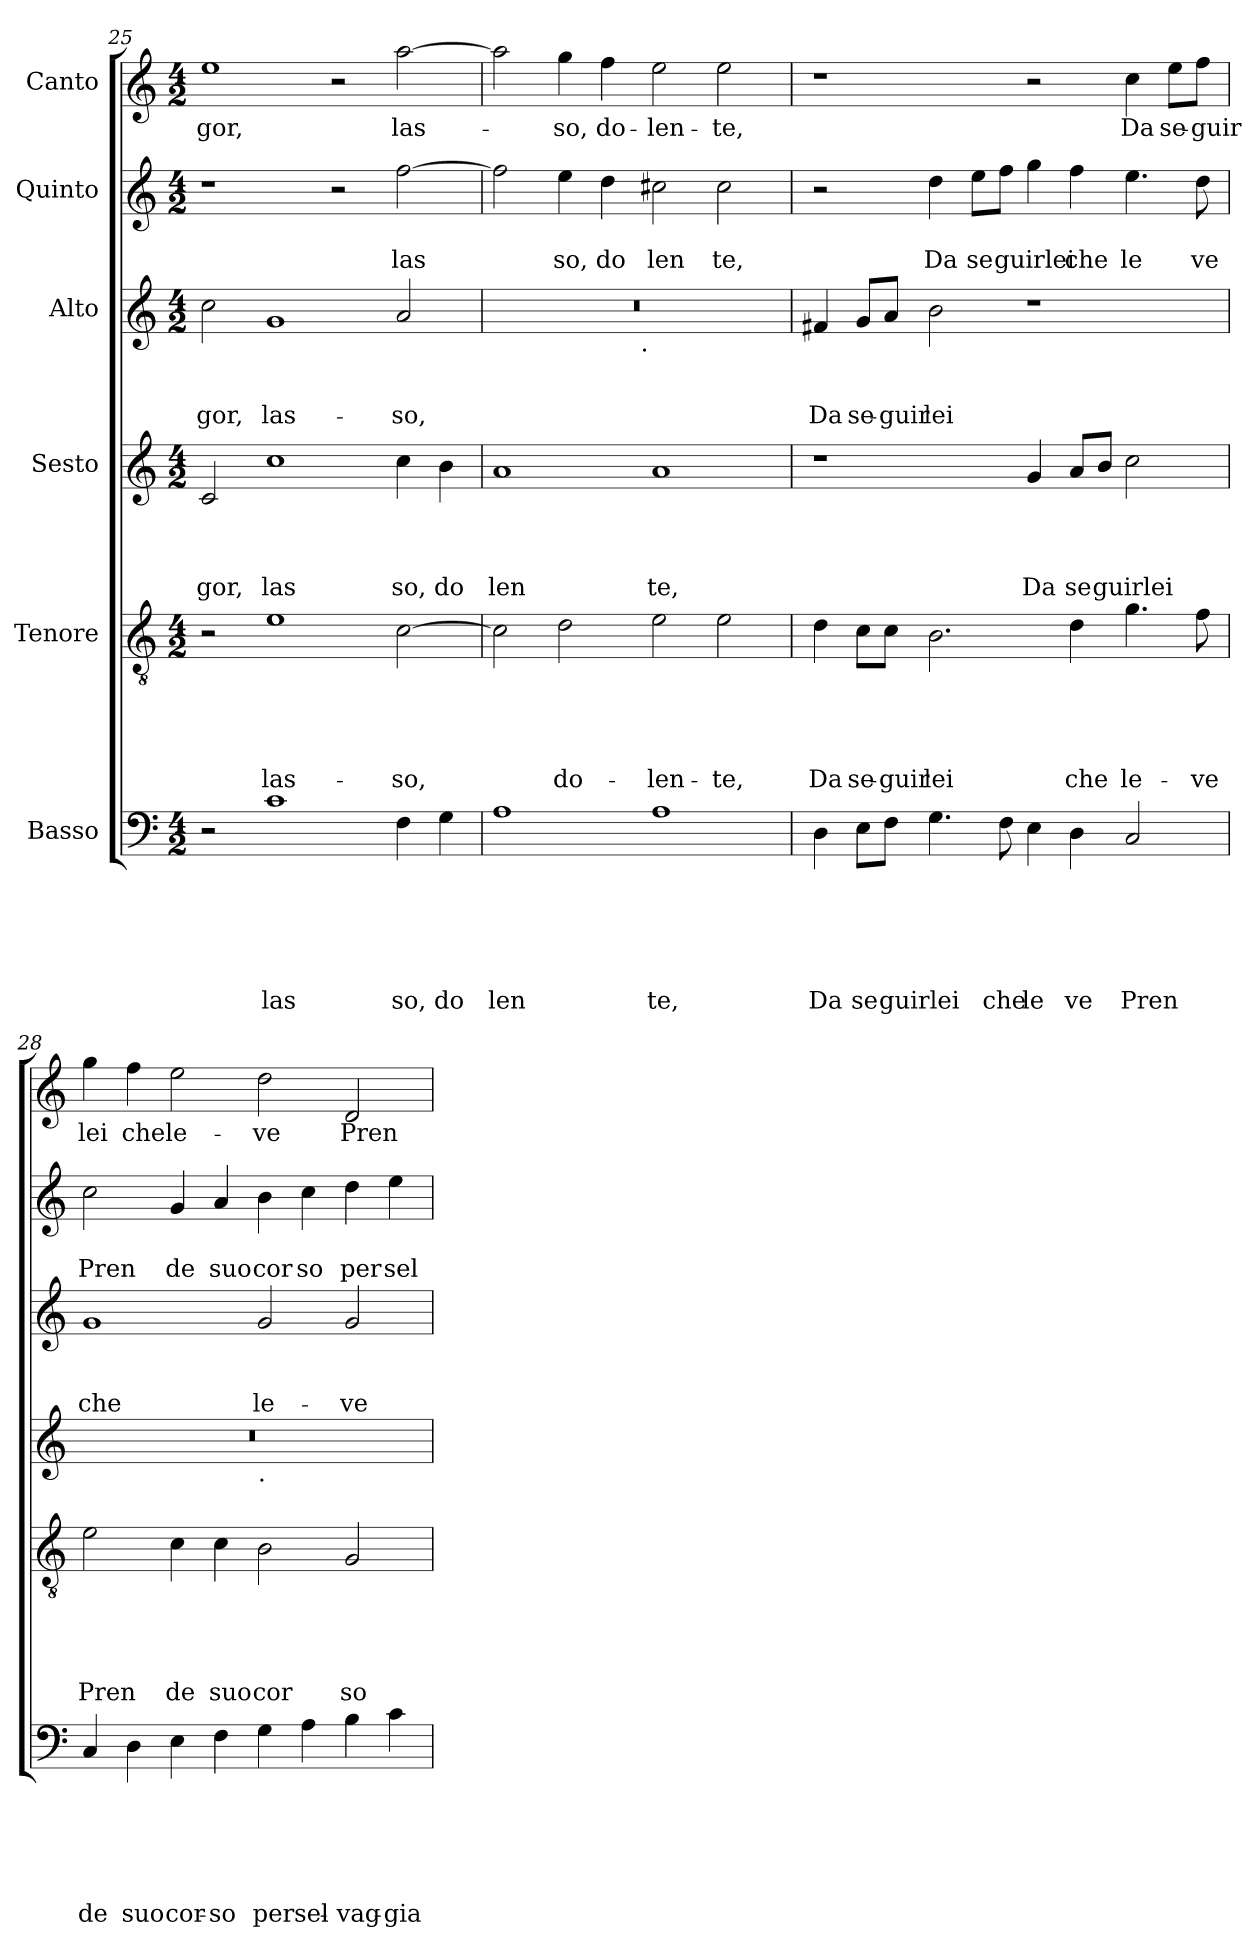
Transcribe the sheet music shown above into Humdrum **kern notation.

**kern	**text	**text	**text	**text	**text	**text	**kern	**text	**text	**text	**text	**text	**kern	**text	**text	**text	**text	**kern	**text	**text	**text	**kern	**text	**text	**kern	**text
*part6	*part6	*part6	*part6	*part6	*part6	*part6	*part5	*part5	*part5	*part5	*part5	*part5	*part4	*part4	*part4	*part4	*part4	*part3	*part3	*part3	*part3	*part2	*part2	*part2	*part1	*part1
*staff6	*staff6	*staff6	*staff6	*staff6	*staff6	*staff6	*staff5	*staff5	*staff5	*staff5	*staff5	*staff5	*staff4	*staff4	*staff4	*staff4	*staff4	*staff3	*staff3	*staff3	*staff3	*staff2	*staff2	*staff2	*staff1	*staff1
*I"Basso	*	*	*	*	*	*	*I"Tenore	*	*	*	*	*	*I"Sesto	*	*	*	*	*I"Alto	*	*	*	*I"Quinto	*	*	*I"Canto	*
*clefF4	*	*	*	*	*	*	*clefGv2	*	*	*	*	*	*clefG2	*	*	*	*	*clefG2	*	*	*	*clefG2	*	*	*clefG2	*
*k[]	*	*	*	*	*	*	*k[]	*	*	*	*	*	*k[]	*	*	*	*	*k[]	*	*	*	*k[]	*	*	*k[]	*
*C:	*	*	*	*	*	*	*C:	*	*	*	*	*	*C:	*	*	*	*	*C:	*	*	*	*C:	*	*	*C:	*
*M4/2	*	*	*	*	*	*	*M4/2	*	*	*	*	*	*M4/2	*	*	*	*	*M4/2	*	*	*	*M4/2	*	*	*M4/2	*
=25	=25	=25	=25	=25	=25	=25	=25	=25	=25	=25	=25	=25	=25	=25	=25	=25	=25	=25	=25	=25	=25	=25	=25	=25	=25	=25
!	!	!	!	!	!	!	!	!	!	!	!	!	!	!	!	!	!LO:LY:b	!	!	!	!LO:LY:b	!	!	!	!	!LO:LY:b
2r	.	.	.	.	.	.	2r	.	.	.	.	.	2c/	.	.	.	gor,	2cc\	.	.	-gor,	1r	.	.	1ee	-gor,
!	!	!	!	!	!	!LO:LY:b	!	!	!	!	!	!LO:LY:b	!	!	!	!	!LO:LY:b	!	!	!	!LO:LY:b	!	!	!	!	!
1c	.	.	.	.	.	las	1e	.	.	.	.	las-	1cc	.	.	.	las	1g	.	.	las-	.	.	.	.	.
.	.	.	.	.	.	.	.	.	.	.	.	.	.	.	.	.	.	.	.	.	.	2r	.	.	2r	.
!	!	!	!	!	!	!LO:LY:b	!	!	!	!	!	!LO:LY:b	!	!	!	!	!LO:LY:b	!	!	!	!LO:LY:b	!	!	!LO:LY:b	!	!LO:LY:b
4F\	.	.	.	.	.	so,	[>2c\	.	.	.	.	-so,	4cc\	.	.	.	so,	2a/	.	.	-so,	[>2ff\	.	las	[>2aa\	las-
!	!	!	!	!	!	!LO:LY:b	!	!	!	!	!	!	!	!	!	!	!LO:LY:b	!	!	!	!	!	!	!	!	!
4G\	.	.	.	.	.	do	.	.	.	.	.	.	4b\	.	.	.	do	.	.	.	.	.	.	.	.	.
=26	=26	=26	=26	=26	=26	=26	=26	=26	=26	=26	=26	=26	=26	=26	=26	=26	=26	=26	=26	=26	=26	=26	=26	=26	=26	=26
!	!	!	!	!	!	!LO:LY:b	!	!	!	!	!	!	!	!	!	!	!LO:LY:b	!	!	!	!	!	!	!	!	!
*	*	*	*	*	*	*	*	*	*	*	*	*	*	*	*	*	*	*^	*	*	*	*	*	*	*	*
1A	.	.	.	.	.	len	2c\]	.	.	.	.	.	1a	.	.	.	len	0r	2ryy	.	.	.	2ff\]	.	.	2aa\]	.
!	!	!	!	!	!	!	!	!	!	!	!	!LO:LY:b	!	!	!	!	!	!	!	!	!	!	!	!	!LO:LY:b	!	!LO:LY:b
.	.	.	.	.	.	.	2d\	.	.	.	.	do-	.	.	.	.	.	.	4...ryy	.	.	.	4ee\	.	so,	4gg\	-so,
!	!	!	!	!	!	!	!	!	!	!	!	!	!	!	!	!	!	!	!	!	!	!	!	!	!LO:LY:b	!	!LO:LY:b
.	.	.	.	.	.	.	.	.	.	.	.	.	.	.	.	.	.	.	.	.	.	.	4dd\	.	do	4ff\	do-
!	!	!	!	!	!	!	!	!	!	!	!	!	!	!	!	!	!	!	!LO:TX:b:t=.	!	!	!	!	!	!	!	!
.	.	.	.	.	.	.	.	.	.	.	.	.	.	.	.	.	.	.	1ryy	.	.	.	.	.	.	.	.
!	!	!	!	!	!	!LO:LY:b	!	!	!	!	!	!LO:LY:b	!	!	!	!	!LO:LY:b	!	!	!	!	!	!	!	!LO:LY:b	!	!LO:LY:b
1A	.	.	.	.	.	te,	2e\	.	.	.	.	-len-	1a	.	.	.	te,	.	.	.	.	.	2cc#X\	.	len	2ee\	-len-
!	!	!	!	!	!	!	!	!	!	!	!	!LO:LY:b	!	!	!	!	!	!	!	!	!	!	!	!	!LO:LY:b	!	!LO:LY:b
.	.	.	.	.	.	.	2e\	.	.	.	.	-te,	.	.	.	.	.	.	.	.	.	.	2cc#\	.	te,	2ee\	-te,
.	.	.	.	.	.	.	.	.	.	.	.	.	.	.	.	.	.	.	32ryy	.	.	.	.	.	.	.	.
=27	=27	=27	=27	=27	=27	=27	=27	=27	=27	=27	=27	=27	=27	=27	=27	=27	=27	=27	=27	=27	=27	=27	=27	=27	=27	=27	=27
!	!	!	!	!	!	!LO:LY:b	!	!	!	!	!	!LO:LY:b	!	!	!	!	!	!	!	!	!	!LO:LY:b	!	!	!	!	!
*	*	*	*	*	*	*	*	*	*	*	*	*	*	*	*	*	*	*v	*v	*	*	*	*	*	*	*	*
4D\	.	.	.	.	.	Da	4d\	.	.	.	.	Da	1r	.	.	.	.	4f#X/	.	.	Da	2r	.	.	1r	.
!	!	!	!	!	!	!LO:LY:b	!	!	!	!	!	!LO:LY:b	!	!	!	!	!	!	!	!	!LO:LY:b	!	!	!	!	!
8E\L	.	.	.	.	.	se	8c\L	.	.	.	.	se-	.	.	.	.	.	8g/L	.	.	se-	.	.	.	.	.
!	!	!	!	!	!	!LO:LY:b	!	!	!	!	!	!LO:LY:b	!	!	!	!	!	!	!	!	!LO:LY:b	!	!	!	!	!
8F\J	.	.	.	.	.	guirlei	8c\J	.	.	.	.	-guir	.	.	.	.	.	8a/J	.	.	-guir	.	.	.	.	.
!	!	!	!	!	!	!	!	!	!	!	!	!LO:LY:b	!	!	!	!	!	!	!	!	!LO:LY:b	!	!	!LO:LY:b	!	!
4.G\	.	.	.	.	.	.	2.B\	.	.	.	.	lei	.	.	.	.	.	2b\	.	.	lei	4dd\	.	Da	.	.
!	!	!	!	!	!	!	!	!	!	!	!	!	!	!	!	!	!	!	!	!	!	!	!	!LO:LY:b	!	!
.	.	.	.	.	.	.	.	.	.	.	.	.	.	.	.	.	.	.	.	.	.	8ee\L	.	se	.	.
!	!	!	!	!	!	!LO:LY:b	!	!	!	!	!	!	!	!	!	!	!	!	!	!	!	!	!	!LO:LY:b	!	!
8F\	.	.	.	.	.	che	.	.	.	.	.	.	.	.	.	.	.	.	.	.	.	8ff\J	.	guirlei	.	.
!	!	!	!	!	!	!LO:LY:b	!	!	!	!	!	!	!	!	!	!	!LO:LY:b	!	!	!	!	!	!	!	!	!
4E\	.	.	.	.	.	le	.	.	.	.	.	.	4g/	.	.	.	Da	1r	.	.	.	4gg\	.	.	2r	.
!	!	!	!	!	!	!LO:LY:b	!	!	!	!	!	!LO:LY:b	!	!	!	!	!LO:LY:b	!	!	!	!	!	!	!LO:LY:b	!	!
4D\	.	.	.	.	.	ve	4d\	.	.	.	.	che	8a/L	.	.	.	se	.	.	.	.	4ff\	.	che	.	.
!	!	!	!	!	!	!	!	!	!	!	!	!	!	!	!	!	!LO:LY:b	!	!	!	!	!	!	!	!	!
.	.	.	.	.	.	.	.	.	.	.	.	.	8b/J	.	.	.	guirlei	.	.	.	.	.	.	.	.	.
!	!	!	!	!	!	!LO:LY:b	!	!	!	!	!	!LO:LY:b	!	!	!	!	!	!	!	!	!	!	!	!LO:LY:b	!	!LO:LY:b
2C/	.	.	.	.	.	Pren	4.g\	.	.	.	.	le-	2cc\	.	.	.	.	.	.	.	.	4.ee\	.	le	4cc\	Da
!	!	!	!	!	!	!	!	!	!	!	!	!	!	!	!	!	!	!	!	!	!	!	!	!	!	!LO:LY:b
.	.	.	.	.	.	.	.	.	.	.	.	.	.	.	.	.	.	.	.	.	.	.	.	.	8ee\L	se-
!	!	!	!	!	!	!	!	!	!	!	!	!LO:LY:b	!	!	!	!	!	!	!	!	!	!	!	!LO:LY:b	!	!LO:LY:b
.	.	.	.	.	.	.	8f\	.	.	.	.	-ve	.	.	.	.	.	.	.	.	.	8dd\	.	ve	8ff\J	-guir
!!LO:PB:g=z
=28	=28	=28	=28	=28	=28	=28	=28	=28	=28	=28	=28	=28	=28	=28	=28	=28	=28	=28	=28	=28	=28	=28	=28	=28	=28	=28
!	!	!	!	!	!	!LO:LY:b	!	!	!	!	!	!LO:LY:b	!	!	!	!	!	!	!	!	!LO:LY:b	!	!	!LO:LY:b	!	!LO:LY:b
*	*	*	*	*	*	*	*	*	*	*	*	*	*^	*	*	*	*	*	*	*	*	*	*	*	*	*
4C/	.	.	.	.	.	de	2e\	.	.	.	.	Pren	0r	1ryy	.	.	.	.	1g	.	.	che	2cc\	.	Pren	4gg\	lei
!	!	!	!	!	!	!LO:LY:b	!	!	!	!	!	!	!	!	!	!	!	!	!	!	!	!	!	!	!	!	!LO:LY:b
4D\	.	.	.	.	.	suo	.	.	.	.	.	.	.	.	.	.	.	.	.	.	.	.	.	.	.	4ff\	che
!	!	!	!	!	!	!LO:LY:b	!	!	!	!	!	!LO:LY:b	!	!	!	!	!	!	!	!	!	!	!	!	!LO:LY:b	!	!LO:LY:b
4E\	.	.	.	.	.	cor-	4c\	.	.	.	.	de	.	.	.	.	.	.	.	.	.	.	4g/	.	de	2ee\	le-
!	!	!	!	!	!	!LO:LY:b	!	!	!	!	!	!LO:LY:b	!	!	!	!	!	!	!	!	!	!	!	!	!LO:LY:b	!	!
4F\	.	.	.	.	.	-so	4c\	.	.	.	.	suo	.	.	.	.	.	.	.	.	.	.	4a/	.	suo	.	.
!	!	!	!	!	!	!	!	!	!	!	!	!	!	!LO:TX:b:t=.	!	!	!	!	!	!	!	!	!	!	!	!	!
!	!	!	!	!	!	!LO:LY:b	!	!	!	!	!	!LO:LY:b	!	!	!	!	!	!	!	!	!	!LO:LY:b	!	!	!LO:LY:b	!	!LO:LY:b
4G\	.	.	.	.	.	persel-	2B\	.	.	.	.	cor	.	1ryy	.	.	.	.	2g/	.	.	le-	4b\	.	cor	2dd\	-ve
!	!	!	!	!	!	!	!	!	!	!	!	!	!	!	!	!	!	!	!	!	!	!	!	!	!LO:LY:b	!	!
4A\	.	.	.	.	.	.	.	.	.	.	.	.	.	.	.	.	.	.	.	.	.	.	4cc\	.	so	.	.
!	!	!	!	!	!	!LO:LY:b	!	!	!	!	!	!LO:LY:b	!	!	!	!	!	!	!	!	!	!LO:LY:b	!	!	!LO:LY:b	!	!LO:LY:b
4B\	.	.	.	.	.	-vag-	2G/	.	.	.	.	so	.	.	.	.	.	.	2g/	.	.	-ve	4dd\	.	per	2d/	Pren-
!	!	!	!	!	!	!LO:LY:b	!	!	!	!	!	!	!	!	!	!	!	!	!	!	!	!	!	!	!LO:LY:b	!	!
4c\	.	.	.	.	.	-gia	.	.	.	.	.	.	.	.	.	.	.	.	.	.	.	.	4ee\	.	sel	.	.
*	*	*	*	*	*	*	*	*	*	*	*	*	*v	*v	*	*	*	*	*	*	*	*	*	*	*	*	*
=	=	=	=	=	=	=	=	=	=	=	=	=	=	=	=	=	=	=	=	=	=	=	=	=	=	=
*-	*-	*-	*-	*-	*-	*-	*-	*-	*-	*-	*-	*-	*-	*-	*-	*-	*-	*-	*-	*-	*-	*-	*-	*-	*-	*-
